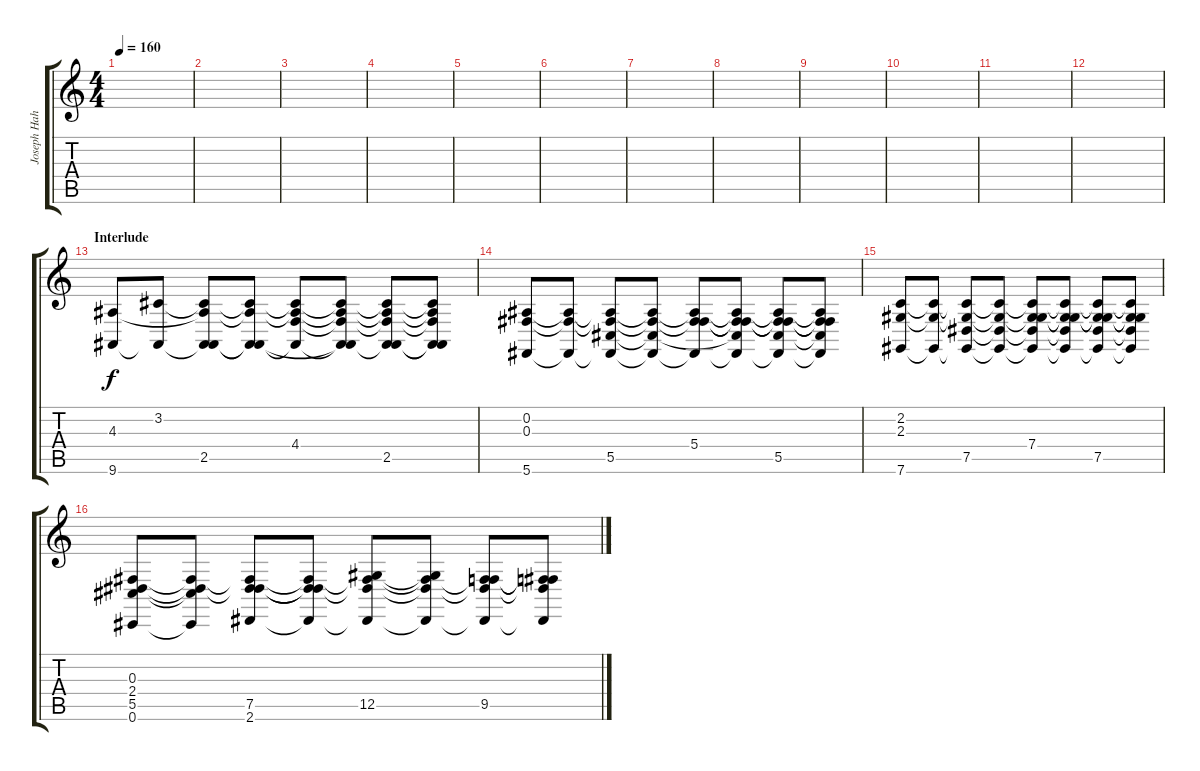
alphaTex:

\track ("Joseph Hahn (Sampler 2)" "Joseph Hah") {instrument pad2warm}
\staff {score tabs}
\tuning (Eb4 Bb3 Gb3 Db3 Ab2 Db2) {hide}
\ts (4 4)
\tempo 160
\clef g2
\ks c
|
|
|
|
|
|
|
|
|
|
|
|
\section ("" "Interlude")
(4.3 9.6).8 (3.2 9.6{t}).8 (3.2{t} 4.3{t} 2.5 9.6{t}).8 (3.2{t} 4.3{t} 2.5{t} 9.6{t}).8 (3.2{t} 4.3{t} 4.4 9.6{t}).8 (3.2{t} 4.3{t} 4.4{t} 2.5{t} 9.6{t}).8 (3.2{t} 4.3{t} 4.4{t} 2.5 9.6{t}).8 (3.2{t} 4.3{t} 4.4{t} 2.5{t} 9.6{t}).8 |
(0.2 0.3 5.6).8 (0.2{t} 0.3{t} 5.6{t}).8 (0.2{t} 0.3{t} 5.5 5.6{t}).8 (0.2{t} 0.3{t} 5.5{t} 5.6{t}).8 (0.2{t} 0.3{t} 5.4 5.6{t}).8 (0.2{t} 0.3{t} 5.4{t} 5.5{t} 5.6{t}).8 (0.2{t} 0.3{t} 5.4{t} 5.5 5.6{t}).8 (0.2{t} 0.3{t} 5.4{t} 5.5{t} 5.6{t}).8 |
(2.2 2.3 7.6).8 (2.2{t} 2.3{t} 7.6{t}).8 (2.2{t} 2.3{t} 7.5 7.6{t}).8 (2.2{t} 2.3{t} 7.5{t} 7.6{t}).8 (2.2{t} 2.3{t} 7.4 7.5{t} 7.6{t}).8 (2.2{t} 2.3{t} 7.4{t} 7.5{t} 7.6{t}).8 (2.2{t} 2.3{t} 7.4{t} 7.5 7.6{t}).8 (2.2{t} 2.3{t} 7.4{t} 7.5{t} 7.6{t}).8 |
(0.3 2.4 5.5 0.6).8 (0.3{t} 2.4{t} 5.5{t} 0.6{t}).8 (0.3{t} 2.4{t} 7.5 2.6).8 (0.3{t} 2.4{t} 7.5{t} 2.6{t}).8 (0.3{t} 2.4{t} 12.5 2.6{t}).8 (0.3{t} 2.4{t} 12.5{t} 2.6{t}).8 (0.3{t} 2.4{t} 9.5 2.6{t}).8 (0.3{t} 2.4{t} 9.5{t} 2.6{t}).8
